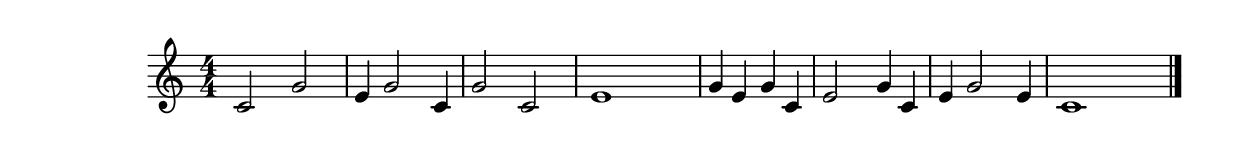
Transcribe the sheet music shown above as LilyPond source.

\version "2.20.0"
\header {
\include "lilypond-book-preamble.ly"
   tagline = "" % removed
 }
\score {
 {
  \relative c'{\numericTimeSignature c2 g' e4 g2 c,4 g'2 c, e1 g4 e g c, e2 g4 c, e g2 e4 c1 \bar "|."}

}
\layout {
  \context {
      \Score 
      proportionalNotationDuration =  #(ly:make-moment 1/5)
 }
 }
\midi {\tempo 4 = 60}
}
